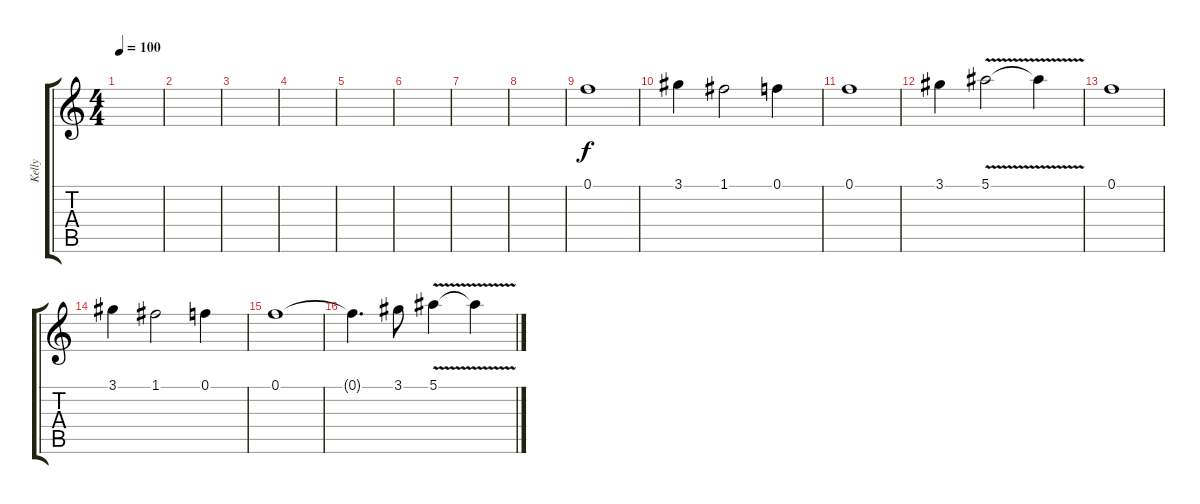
\track ("Kelly" "Kelly") {instrument distortionguitar}
\staff {score tabs}
\tuning (F4 C4 G3 D3 A2 D2) {hide}
\ts (4 4)
\tempo 100
\clef g2
\ks c
|
|
|
|
|
|
|
|
0.1.1 |
3.1.4 1.1.2 0.1.4 |
0.1.1 |
3.1.4 5.1{v}.2 5.1{t}.4 |
0.1.1 |
3.1.4 1.1.2 0.1.4 |
0.1.1 |
0.1{t}.4{d} 3.1.8 5.1{v}.4 5.1{t}.4
